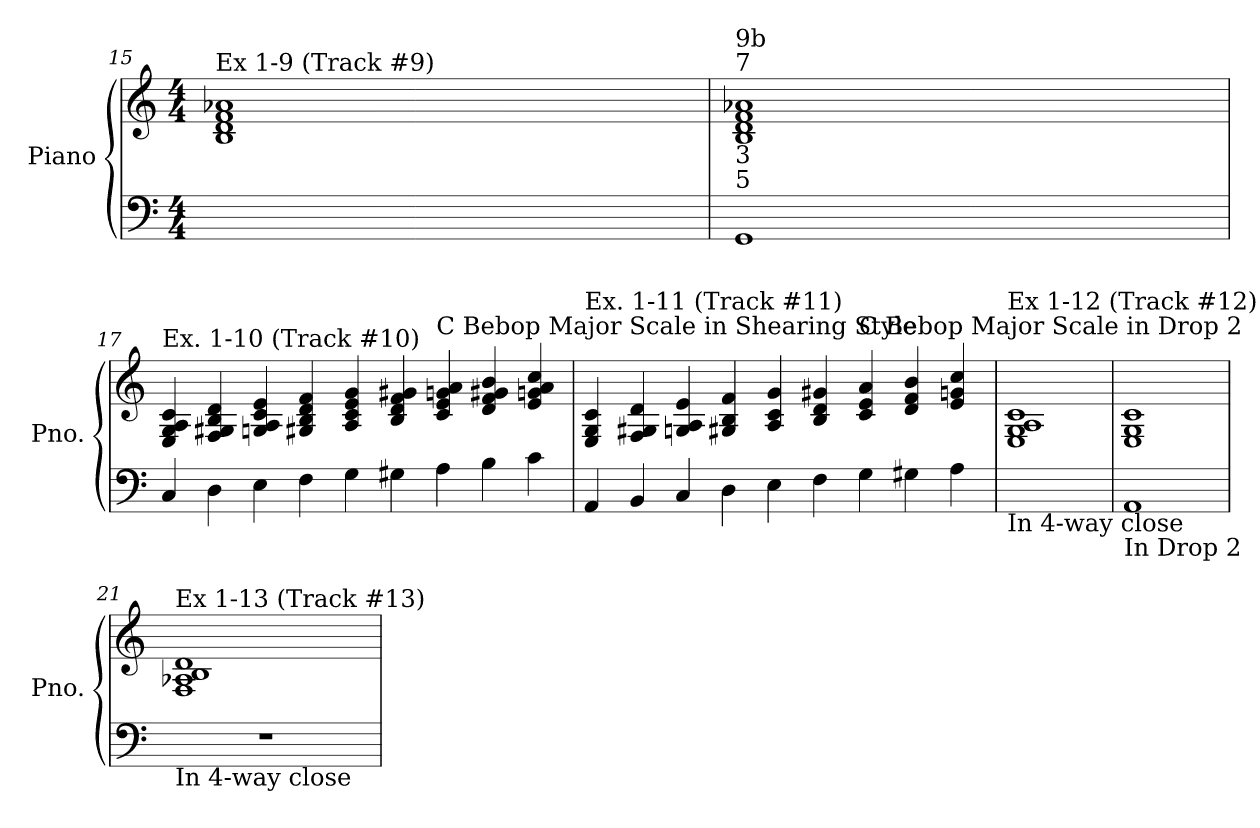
**kern	**kern
*part1	*part1
*staff2	*staff1
*I"Piano	*
*I'Pno.	*
!!LO:PB:g=z
*clefF4	*clefG2
*k[]	*k[]
*M4/4	*M4/4
=15	=15
!	!LO:TX:a:t=Ex 1-9 (Track #9)
1ryy	1B 1d 1f 1a-X
=16	=16
!	!LO:TX:b:t=3
!	!LO:TX:b:t=5
!	!LO:TX:a:t=7
!	!LO:TX:a:t=9b
1GG	1B 1d 1f 1a-X
!!LO:LB:g=z
=17	=17
!	!LO:TX:a:t=Ex. 1-10 (Track #10)
4C/	4E/ 4G/ 4A/ 4c/
4D\	4F/ 4G#X/ 4B/ 4d/
4E\	4Gn/ 4A/ 4c/ 4e/
4F\	4G#X/ 4B/ 4d/ 4f/
4G\	4A/ 4c/ 4e/ 4g/
4G#X\	4B/ 4d/ 4f/ 4g#X/
!	!LO:TX:a:t=C Bebop Major Scale in Shearing Style
4A\	4c/ 4e/ 4gn/ 4a/
4B\	4d/ 4f/ 4g#X/ 4b/
4c\	4e/ 4gn/ 4a/ 4cc/
!!LO:LB:g=z
=18	=18
!	!LO:TX:a:t=Ex. 1-11 (Track #11)
4AA/	4E/ 4G/ 4c/
4BB/	4F/ 4G#X/ 4d/
4C/	4Gn/ 4A/ 4e/
4D\	4G#X/ 4B/ 4f/
4E\	4A/ 4c/ 4g/
4F\	4B/ 4d/ 4g#X/
!	!LO:TX:a:t=C Bebop Major Scale in Drop 2
4G\	4c/ 4e/ 4a/
4G#X\	4d/ 4f/ 4b/
4A\	4e/ 4gn/ 4cc/
!!LO:PB:g=z
=19	=19
!	!LO:TX:a:t=Ex 1-12 (Track #12)
!LO:TX:b:t=In 4-way close	!
1ryy	1E 1G 1A 1c
=20	=20
!LO:TX:b:t=In Drop 2	!
1AA	1E 1G 1c
!!LO:LB:g=z
=21	=21
!	!LO:TX:a:t=Ex 1-13 (Track #13)
!LO:TX:b:t=In 4-way close	!
1r	1F 1A-X 1B 1d
=	=
*-	*-
